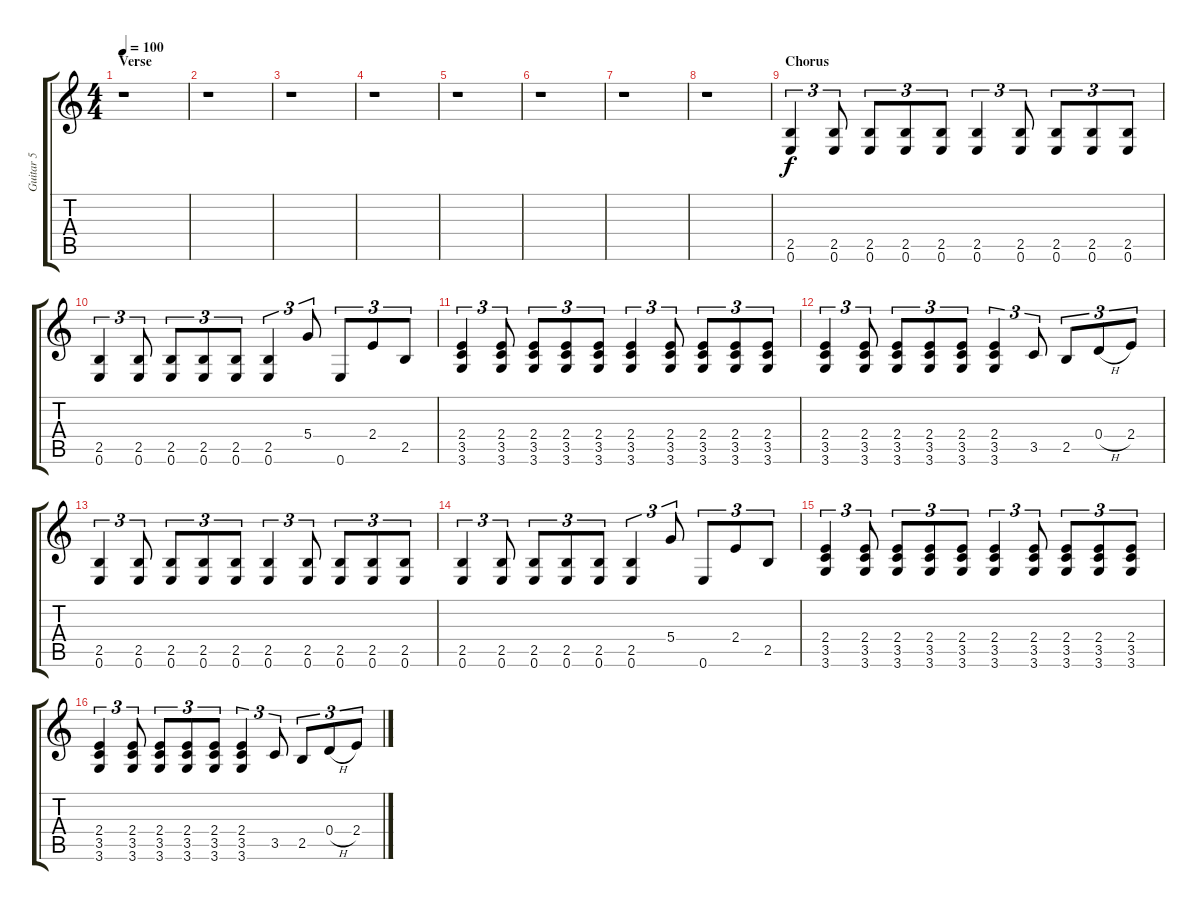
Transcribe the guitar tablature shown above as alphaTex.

\track ("Guitar 5" "Guitar 5") {instrument distortionguitar}
\staff {score tabs}
\tuning (E4 B3 G3 D3 A2 E2) {hide}
\ts (4 4)
\section ("" "Verse")
\tempo 100
\clef g2
\ks c
r.1{dy mp} |
r.1 |
r.1 |
r.1 |
r.1 |
r.1 |
r.1 |
r.1 |
\section ("" "Chorus")
(2.5 0.6).4{tu (3 2) dy f} (2.5 0.6).8{tu (3 2)} (2.5 0.6).8{tu (3 2)} (2.5 0.6).8{tu (3 2)} (2.5 0.6).8{tu (3 2)} (2.5 0.6).4{tu (3 2)} (2.5 0.6).8{tu (3 2)} (2.5 0.6).8{tu (3 2)} (2.5 0.6).8{tu (3 2)} (2.5 0.6).8{tu (3 2)} |
(2.5 0.6).4{tu (3 2)} (2.5 0.6).8{tu (3 2)} (2.5 0.6).8{tu (3 2)} (2.5 0.6).8{tu (3 2)} (2.5 0.6).8{tu (3 2)} (2.5 0.6).4{tu (3 2)} 5.4.8{tu (3 2)} 0.6.8{tu (3 2)} 2.4.8{tu (3 2)} 2.5.8{tu (3 2)} |
(2.4 3.5 3.6).4{tu (3 2)} (2.4 3.5 3.6).8{tu (3 2)} (2.4 3.5 3.6).8{tu (3 2)} (2.4 3.5 3.6).8{tu (3 2)} (2.4 3.5 3.6).8{tu (3 2)} (2.4 3.5 3.6).4{tu (3 2)} (2.4 3.5 3.6).8{tu (3 2)} (2.4 3.5 3.6).8{tu (3 2)} (2.4 3.5 3.6).8{tu (3 2)} (2.4 3.5 3.6).8{tu (3 2)} |
(2.4 3.5 3.6).4{tu (3 2)} (2.4 3.5 3.6).8{tu (3 2)} (2.4 3.5 3.6).8{tu (3 2)} (2.4 3.5 3.6).8{tu (3 2)} (2.4 3.5 3.6).8{tu (3 2)} (2.4 3.5 3.6).4{tu (3 2)} 3.5.8{tu (3 2)} 2.5.8{tu (3 2)} 0.4{h}.8{tu (3 2)} 2.4.8{tu (3 2)} |
(2.5 0.6).4{tu (3 2)} (2.5 0.6).8{tu (3 2)} (2.5 0.6).8{tu (3 2)} (2.5 0.6).8{tu (3 2)} (2.5 0.6).8{tu (3 2)} (2.5 0.6).4{tu (3 2)} (2.5 0.6).8{tu (3 2)} (2.5 0.6).8{tu (3 2)} (2.5 0.6).8{tu (3 2)} (2.5 0.6).8{tu (3 2)} |
(2.5 0.6).4{tu (3 2)} (2.5 0.6).8{tu (3 2)} (2.5 0.6).8{tu (3 2)} (2.5 0.6).8{tu (3 2)} (2.5 0.6).8{tu (3 2)} (2.5 0.6).4{tu (3 2)} 5.4.8{tu (3 2)} 0.6.8{tu (3 2)} 2.4.8{tu (3 2)} 2.5.8{tu (3 2)} |
(2.4 3.5 3.6).4{tu (3 2)} (2.4 3.5 3.6).8{tu (3 2)} (2.4 3.5 3.6).8{tu (3 2)} (2.4 3.5 3.6).8{tu (3 2)} (2.4 3.5 3.6).8{tu (3 2)} (2.4 3.5 3.6).4{tu (3 2)} (2.4 3.5 3.6).8{tu (3 2)} (2.4 3.5 3.6).8{tu (3 2)} (2.4 3.5 3.6).8{tu (3 2)} (2.4 3.5 3.6).8{tu (3 2)} |
(2.4 3.5 3.6).4{tu (3 2)} (2.4 3.5 3.6).8{tu (3 2)} (2.4 3.5 3.6).8{tu (3 2)} (2.4 3.5 3.6).8{tu (3 2)} (2.4 3.5 3.6).8{tu (3 2)} (2.4 3.5 3.6).4{tu (3 2)} 3.5.8{tu (3 2)} 2.5.8{tu (3 2)} 0.4{h}.8{tu (3 2)} 2.4.8{tu (3 2)}
